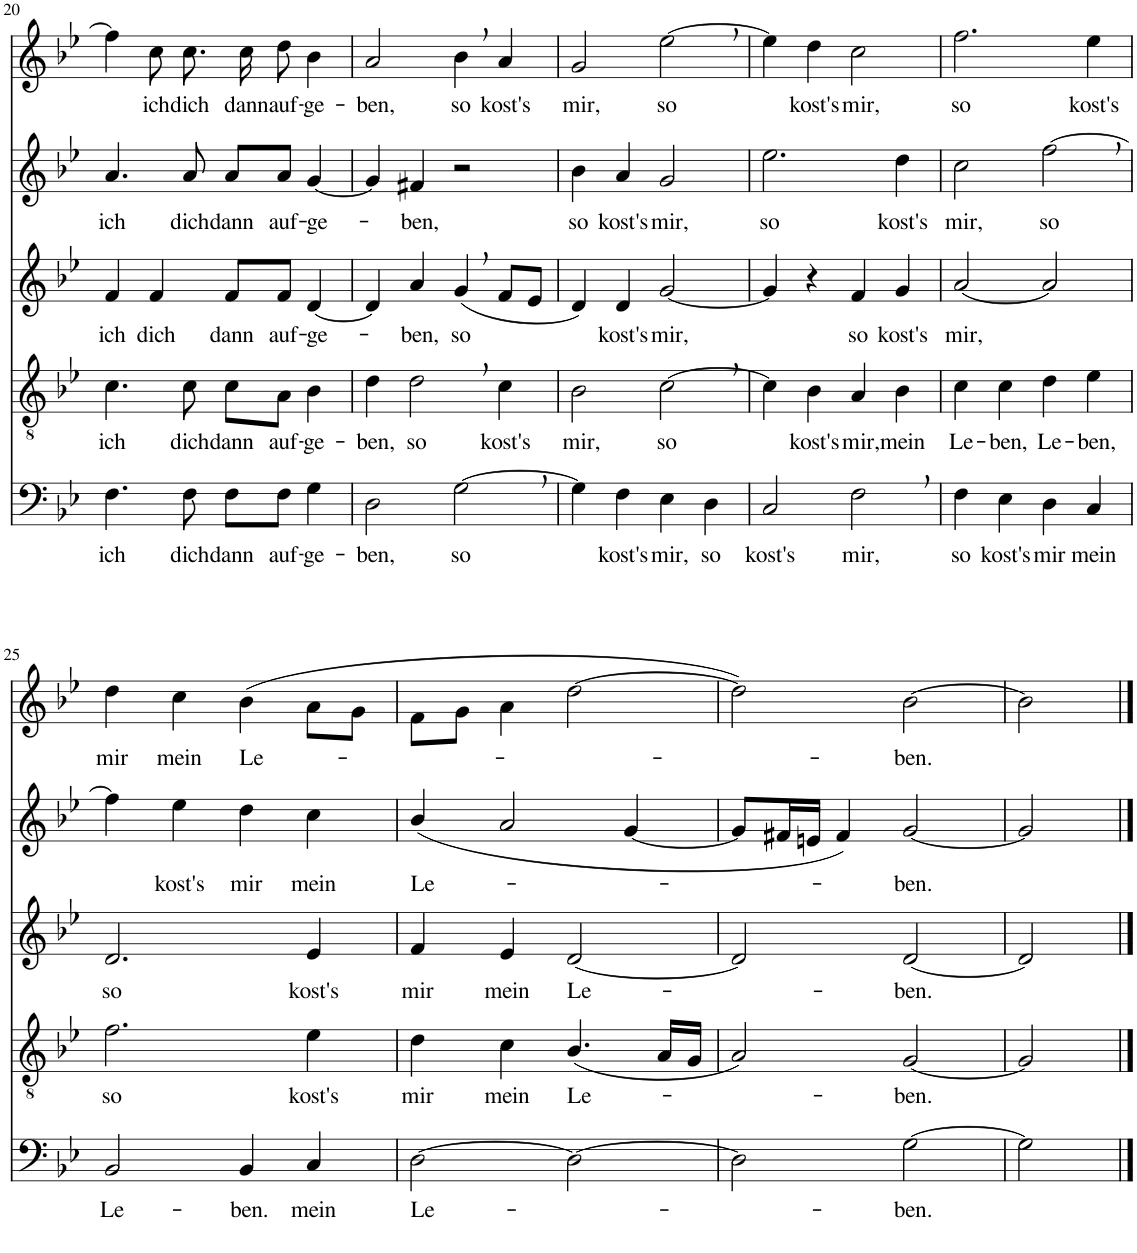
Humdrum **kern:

**kern	**text	**kern	**text	**kern	**text	**kern	**text	**kern	**text
*part5	*part5	*part4	*part4	*part3	*part3	*part2	*part2	*part1	*part1
*staff5	*staff5	*staff4	*staff4	*staff3	*staff3	*staff2	*staff2	*staff1	*staff1
*I"Bassi	*	*I"Tenori	*	*I"Contralti	*	*I"Soprani I	*	*I"Soprani II	*
!!LO:PB:g=z
*clefF4	*	*clefGv2	*	*clefG2	*	*clefG2	*	*clefG2	*
*k[b-e-]	*	*k[b-e-]	*	*k[b-e-]	*	*k[b-e-]	*	*k[b-e-]	*
*B-:	*	*B-:	*	*B-:	*	*B-:	*	*B-:	*
*M4/4	*	*M4/4	*	*M4/4	*	*M4/4	*	*M4/4	*
*met(c)	*	*met(c)	*	*met(c)	*	*met(c)	*	*met(c)	*
=20	=20	=20	=20	=20	=20	=20	=20	=20	=20
!	!LO:LY:b	!	!LO:LY:b	!	!LO:LY:b	!	!LO:LY:b	!	!
4.F\	ich	4.c\	ich	4f/	ich	4.a/	ich	4ff\]	.
!	!	!	!	!	!LO:LY:b	!	!	!	!LO:LY:b
.	.	.	.	4f/	dich	.	.	8cc\	ich
!	!LO:LY:b	!	!LO:LY:b	!	!	!	!LO:LY:b	!	!LO:LY:b
8F\	dich	8c\	dich	.	.	8a/	dich	8.cc\	dich
!	!LO:LY:b	!	!LO:LY:b	!	!LO:LY:b	!	!LO:LY:b	!	!
8F\L	dann	8c\L	dann	8f/L	dann	8a/L	dann	.	.
!	!	!	!	!	!	!	!	!	!LO:LY:b
.	.	.	.	.	.	.	.	16cc\	dann
!	!LO:LY:b	!	!LO:LY:b	!	!LO:LY:b	!	!LO:LY:b	!	!LO:LY:b
8F\J	auf-	8A\J	auf-	8f/J	auf-	8a/J	auf-	8dd\	auf-
!	!LO:LY:b	!	!LO:LY:b	!	!LO:LY:b	!	!LO:LY:b	!	!LO:LY:b
4G\	-ge-	4B-\	-ge-	[4d/	-ge-	[4g/	-ge-	4b-\	-ge-
=21	=21	=21	=21	=21	=21	=21	=21	=21	=21
!	!LO:LY:b	!	!LO:LY:b	!	!	!	!	!	!LO:LY:b
2D\	-ben,	4d\	-ben,	4d/]	.	4g/]	.	2a/	-ben,
!	!	!	!LO:LY:b	!	!LO:LY:b	!	!LO:LY:b	!	!
.	.	2d,\	so	4a/	-ben,	4f#X/	-ben,	.	.
!	!LO:LY:b	!	!	!	!LO:LY:b	!	!	!	!LO:LY:b
[2G,\	so	.	.	(4g,/	so	2r	.	4b-,\	so
!	!	!	!LO:LY:b	!	!	!	!	!	!LO:LY:b
.	.	4c\	kost's	8f/L	.	.	.	4a/	kost's
.	.	.	.	8e-/J	.	.	.	.	.
=22	=22	=22	=22	=22	=22	=22	=22	=22	=22
!	!	!	!LO:LY:b	!	!	!	!LO:LY:b	!	!LO:LY:b
4G\]	.	2B-\	mir,	4d/)	.	4b-\	so	2g/	mir,
!	!LO:LY:b	!	!	!	!LO:LY:b	!	!LO:LY:b	!	!
4F\	kost's	.	.	4d/	kost's	4a/	kost's	.	.
!	!LO:LY:b	!	!LO:LY:b	!	!LO:LY:b	!	!LO:LY:b	!	!LO:LY:b
4E-\	mir,	[2c,\	so	[2g/	mir,	2g/	mir,	[2ee-,\	so
!	!LO:LY:b	!	!	!	!	!	!	!	!
4D\	so	.	.	.	.	.	.	.	.
=23	=23	=23	=23	=23	=23	=23	=23	=23	=23
!	!LO:LY:b	!	!	!	!	!	!LO:LY:b	!	!
2C/	kost's	4c\]	.	4g/]	.	2.ee-\	so	4ee-\]	.
!	!	!	!LO:LY:b	!	!	!	!	!	!LO:LY:b
.	.	4B-\	kost's	4r	.	.	.	4dd\	kost's
!	!LO:LY:b	!	!LO:LY:b	!	!LO:LY:b	!	!	!	!LO:LY:b
2F,\	mir,	4A/	mir,	4f/	so	.	.	2cc\	mir,
!	!	!	!LO:LY:b	!	!LO:LY:b	!	!LO:LY:b	!	!
.	.	4B-\	mein	4g/	kost's	4dd\	kost's	.	.
=24	=24	=24	=24	=24	=24	=24	=24	=24	=24
!	!LO:LY:b	!	!LO:LY:b	!	!LO:LY:b	!	!LO:LY:b	!	!LO:LY:b
4F\	so	4c\	Le-	[2a/	mir,	2cc\	mir,	2.ff\	so
!	!LO:LY:b	!	!LO:LY:b	!	!	!	!	!	!
4E-\	kost's	4c\	-ben,	.	.	.	.	.	.
!	!LO:LY:b	!	!LO:LY:b	!	!	!	!LO:LY:b	!	!
4D\	mir	4d\	Le-	2a/]	.	[2ff,\	so	.	.
!	!LO:LY:b	!	!LO:LY:b	!	!	!	!	!	!LO:LY:b
4C/	mein	4e-\	-ben,	.	.	.	.	4ee-\	kost's
!!LO:LB:g=z
=25	=25	=25	=25	=25	=25	=25	=25	=25	=25
!	!LO:LY:b	!	!LO:LY:b	!	!LO:LY:b	!	!	!	!LO:LY:b
2BB-/	Le-	2.f\	so	2.d/	so	4ff\]	.	4dd\	mir
!	!	!	!	!	!	!	!LO:LY:b	!	!LO:LY:b
.	.	.	.	.	.	4ee-\	kost's	4cc\	mein
!	!LO:LY:b	!	!	!	!	!	!LO:LY:b	!	!LO:LY:b
4BB-/	-ben.	.	.	.	.	4dd\	mir	(4b-\	Le-
!	!LO:LY:b	!	!LO:LY:b	!	!LO:LY:b	!	!LO:LY:b	!	!
4C/	mein	4e-\	kost's	4e-/	kost's	4cc\	mein	8a\L	.
.	.	.	.	.	.	.	.	8g\J	.
=26	=26	=26	=26	=26	=26	=26	=26	=26	=26
!	!LO:LY:b	!	!LO:LY:b	!	!LO:LY:b	!	!LO:LY:b	!	!
[2D\	Le-	4d\	mir	4f/	mir	(4b-/	Le-	8f\L	.
.	.	.	.	.	.	.	.	8g\J	.
!	!	!	!LO:LY:b	!	!LO:LY:b	!	!	!	!
.	.	4c\	mein	4e-/	mein	2a/	.	4a\	.
!	!	!	!LO:LY:b	!	!LO:LY:b	!	!	!	!
2D\_	.	(4.B-/	Le-	[2d/	Le-	.	.	[2dd\	.
.	.	.	.	.	.	[4g/	.	.	.
.	.	16A/LL	.	.	.	.	.	.	.
.	.	16G/JJ	.	.	.	.	.	.	.
=27	=27	=27	=27	=27	=27	=27	=27	=27	=27
2D\]	.	2A/)	.	2d/]	.	8g/L]	.	2dd\])	.
.	.	.	.	.	.	16f#X/L	.	.	.
.	.	.	.	.	.	16en/JJ	.	.	.
.	.	.	.	.	.	4f#/)	.	.	.
!	!LO:LY:b	!	!LO:LY:b	!	!LO:LY:b	!	!LO:LY:b	!	!LO:LY:b
[2G\	-ben.	[2G/	-ben.	[2d/	-ben.	[2g/	-ben.	[2b-\	-ben.
=28	=28	=28	=28	=28	=28	=28	=28	=28	=28
2G\]	.	2G/]	.	2d/]	.	2g/]	.	2b-\]	.
==	==	==	==	==	==	==	==	==	==
*-	*-	*-	*-	*-	*-	*-	*-	*-	*-
